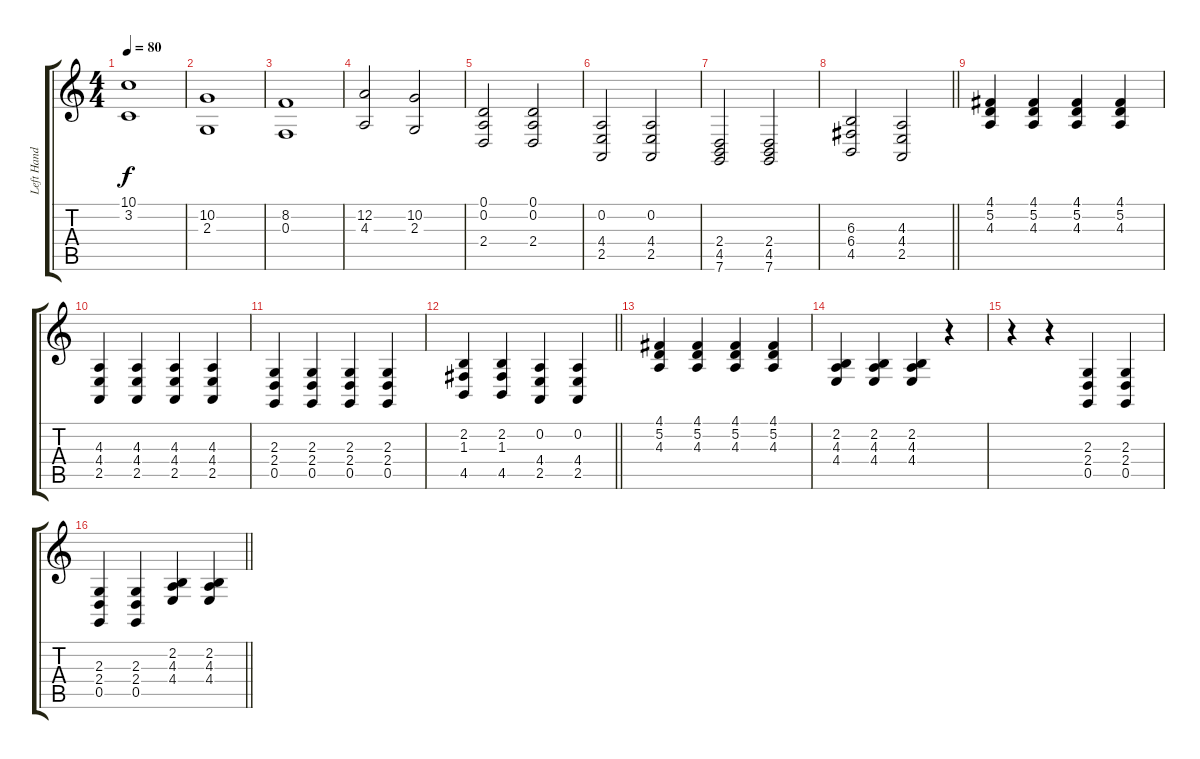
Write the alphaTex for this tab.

\track ("Left Hand Piano - Nick" "Left Hand ") {instrument brightacousticpiano}
\staff {score tabs}
\tuning (D4 A3 F3 C3 G2 C2) {hide}
\ts (4 4)
\tempo 80
\clef g2
\ks c
(10.1 3.2).1{dy f} |
(10.2 2.3).1 |
(8.2 0.3).1 |
(12.2 4.3).2 (10.2 2.3).2 |
(0.1 0.2 2.4).2 (0.1 0.2 2.4).2 |
(0.2 4.4 2.5).2 (0.2 4.4 2.5).2 |
(2.4 4.5 7.6).2 (2.4 4.5 7.6).2 |
\barLineRight lightlight
(6.3 6.4 4.5).2 (4.3 4.4 2.5).2 |
(4.1 5.2 4.3).4 (4.1 5.2 4.3).4 (4.1 5.2 4.3).4 (4.1 5.2 4.3).4 |
(4.3 4.4 2.5).4 (4.3 4.4 2.5).4 (4.3 4.4 2.5).4 (4.3 4.4 2.5).4 |
(2.3 2.4 0.5).4 (2.3 2.4 0.5).4 (2.3 2.4 0.5).4 (2.3 2.4 0.5).4 |
\barLineRight lightlight
(2.2 1.3 4.5).4 (2.2 1.3 4.5).4 (0.2 4.4 2.5).4 (0.2 4.4 2.5).4 |
(4.1 5.2 4.3).4 (4.1 5.2 4.3).4 (4.1 5.2 4.3).4 (4.1 5.2 4.3).4 |
(2.2 4.3 4.4).4 (2.2 4.3 4.4).4 (2.2 4.3 4.4).4 r.4 |
r.4 r.4 (2.3 2.4 0.5).4 (2.3 2.4 0.5).4 |
\barLineRight lightlight
(2.3 2.4 0.5).4 (2.3 2.4 0.5).4 (2.2 4.3 4.4).4 (2.2 4.3 4.4).4
